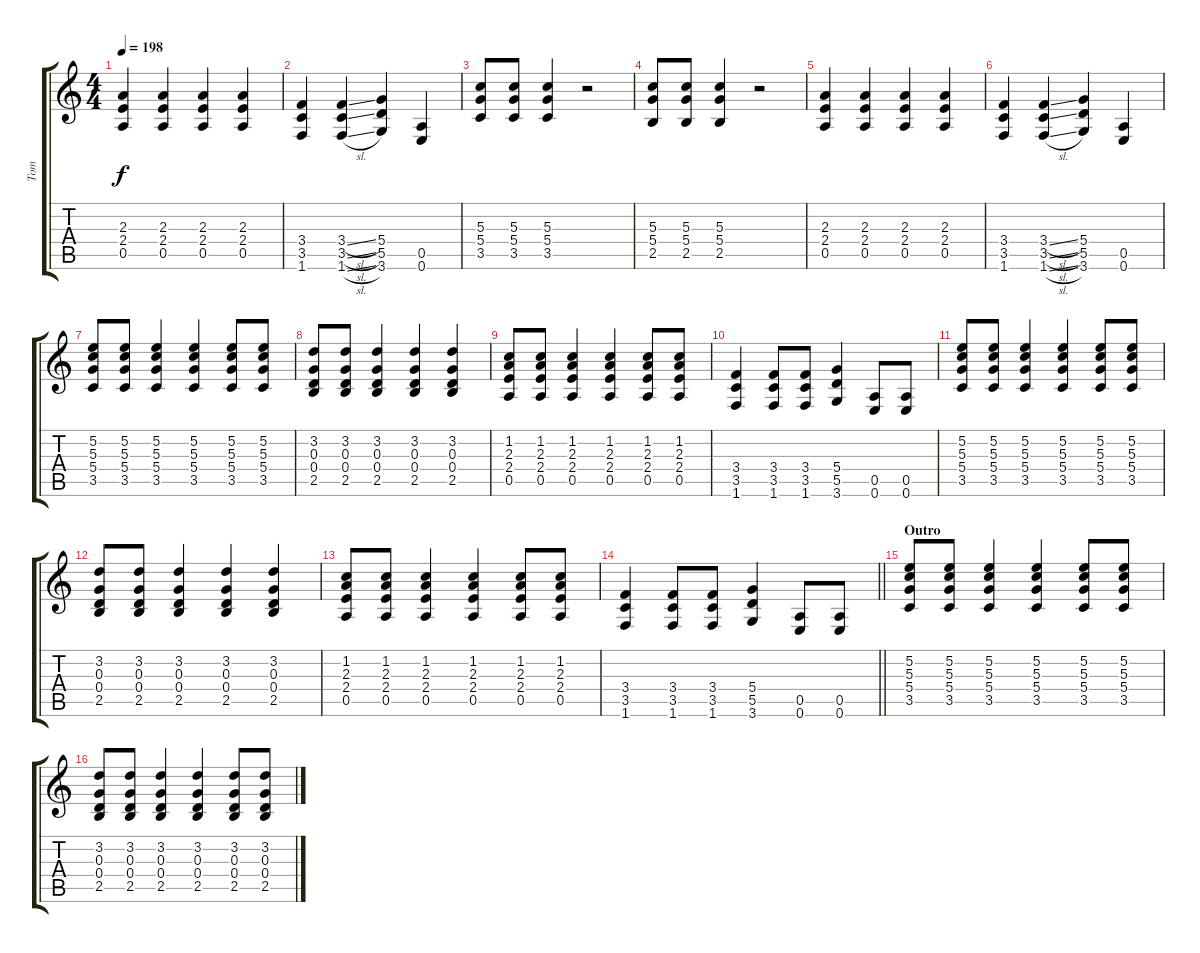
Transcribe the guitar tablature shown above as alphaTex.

\track ("Tom" "Tom") {instrument distortionguitar}
\staff {score tabs}
\tuning (E4 B3 G3 D3 A2 E2) {hide}
\ts (4 4)
\tempo 198
\clef g2
\ks c
(2.3 2.4 0.5).4{dy f} (2.3 2.4 0.5).4 (2.3 2.4 0.5).4 (2.3 2.4 0.5).4 |
(3.4 3.5 1.6).4 (3.4{sl} 3.5{sl} 1.6{sl}).4 (5.4 5.5 3.6).4 (0.5 0.6).4 |
(5.3 5.4 3.5).8 (5.3 5.4 3.5).8 (5.3 5.4 3.5).4 r.2 |
(5.3 5.4 2.5).8 (5.3 5.4 2.5).8 (5.3 5.4 2.5).4 r.2 |
(2.3 2.4 0.5).4 (2.3 2.4 0.5).4 (2.3 2.4 0.5).4 (2.3 2.4 0.5).4 |
(3.4 3.5 1.6).4 (3.4{sl} 3.5{sl} 1.6{sl}).4 (5.4 5.5 3.6).4 (0.5 0.6).4 |
(5.2 5.3 5.4 3.5).8 (5.2 5.3 5.4 3.5).8 (5.2 5.3 5.4 3.5).4 (5.2 5.3 5.4 3.5).4 (5.2 5.3 5.4 3.5).8 (5.2 5.3 5.4 3.5).8 |
(3.2 0.3 0.4 2.5).8 (3.2 0.3 0.4 2.5).8 (3.2 0.3 0.4 2.5).4 (3.2 0.3 0.4 2.5).4 (3.2 0.3 0.4 2.5).4 |
(1.2 2.3 2.4 0.5).8 (1.2 2.3 2.4 0.5).8 (1.2 2.3 2.4 0.5).4 (1.2 2.3 2.4 0.5).4 (1.2 2.3 2.4 0.5).8 (1.2 2.3 2.4 0.5).8 |
(3.4 3.5 1.6).4 (3.4 3.5 1.6).8 (3.4 3.5 1.6).8 (5.4 5.5 3.6).4 (0.5 0.6).8 (0.5 0.6).8 |
(5.2 5.3 5.4 3.5).8 (5.2 5.3 5.4 3.5).8 (5.2 5.3 5.4 3.5).4 (5.2 5.3 5.4 3.5).4 (5.2 5.3 5.4 3.5).8 (5.2 5.3 5.4 3.5).8 |
(3.2 0.3 0.4 2.5).8 (3.2 0.3 0.4 2.5).8 (3.2 0.3 0.4 2.5).4 (3.2 0.3 0.4 2.5).4 (3.2 0.3 0.4 2.5).4 |
(1.2 2.3 2.4 0.5).8 (1.2 2.3 2.4 0.5).8 (1.2 2.3 2.4 0.5).4 (1.2 2.3 2.4 0.5).4 (1.2 2.3 2.4 0.5).8 (1.2 2.3 2.4 0.5).8 |
\barLineRight lightlight
(3.4 3.5 1.6).4 (3.4 3.5 1.6).8 (3.4 3.5 1.6).8 (5.4 5.5 3.6).4 (0.5 0.6).8 (0.5 0.6).8 |
\section ("" "Outro")
(5.2 5.3 5.4 3.5).8 (5.2 5.3 5.4 3.5).8 (5.2 5.3 5.4 3.5).4 (5.2 5.3 5.4 3.5).4 (5.2 5.3 5.4 3.5).8 (5.2 5.3 5.4 3.5).8 |
(3.2 0.3 0.4 2.5).8 (3.2 0.3 0.4 2.5).8 (3.2 0.3 0.4 2.5).4 (3.2 0.3 0.4 2.5).4 (3.2 0.3 0.4 2.5).8 (3.2 0.3 0.4 2.5).8
